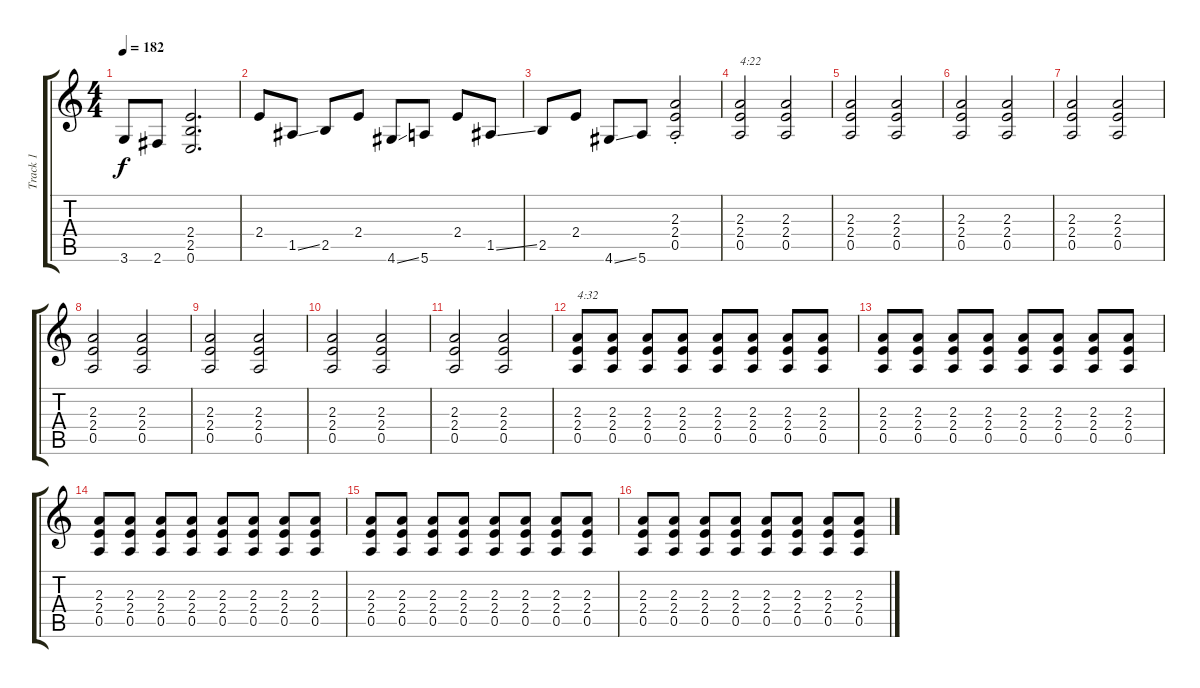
\track ("Track 1" "Track 1") {instrument overdrivenguitar}
\staff {score tabs}
\tuning (E4 B3 G3 D3 A2 E2) {hide}
\ts (4 4)
\tempo 182
\clef g2
\ks c
3.6.8{dy f} 2.6.8 (2.4 2.5 0.6).2{d} |
2.4.8 1.5{ss}.8 2.5.8 2.4.8 4.6{ss}.8 5.6.8 2.4.8 1.5{ss}.8 |
2.5.8 2.4.8 4.6{ss}.8 5.6.8 (2.3 2.4{st} 0.5{st}).2 |
(2.3 2.4 0.5).2{txt "4:22" volume 10} (2.3 2.4 0.5).2 |
(2.3 2.4 0.5).2 (2.3 2.4 0.5).2 |
(2.3 2.4 0.5).2 (2.3 2.4 0.5).2 |
(2.3 2.4 0.5).2 (2.3 2.4 0.5).2 |
(2.3 2.4 0.5).2 (2.3 2.4 0.5).2 |
(2.3 2.4 0.5).2 (2.3 2.4 0.5).2 |
(2.3 2.4 0.5).2 (2.3 2.4 0.5).2 |
(2.3 2.4 0.5).2 (2.3 2.4 0.5).2 |
(2.3 2.4 0.5).8{txt "4:32"} (2.3 2.4 0.5).8 (2.3 2.4 0.5).8 (2.3 2.4 0.5).8 (2.3 2.4 0.5).8 (2.3 2.4 0.5).8 (2.3 2.4 0.5).8 (2.3 2.4 0.5).8 |
(2.3 2.4 0.5).8 (2.3 2.4 0.5).8 (2.3 2.4 0.5).8 (2.3 2.4 0.5).8 (2.3 2.4 0.5).8 (2.3 2.4 0.5).8 (2.3 2.4 0.5).8 (2.3 2.4 0.5).8 |
(2.3 2.4 0.5).8 (2.3 2.4 0.5).8 (2.3 2.4 0.5).8 (2.3 2.4 0.5).8 (2.3 2.4 0.5).8 (2.3 2.4 0.5).8 (2.3 2.4 0.5).8 (2.3 2.4 0.5).8 |
(2.3 2.4 0.5).8 (2.3 2.4 0.5).8 (2.3 2.4 0.5).8 (2.3 2.4 0.5).8 (2.3 2.4 0.5).8 (2.3 2.4 0.5).8 (2.3 2.4 0.5).8 (2.3 2.4 0.5).8 |
(2.3 2.4 0.5).8 (2.3 2.4 0.5).8 (2.3 2.4 0.5).8 (2.3 2.4 0.5).8 (2.3 2.4 0.5).8 (2.3 2.4 0.5).8 (2.3 2.4 0.5).8 (2.3 2.4 0.5).8
